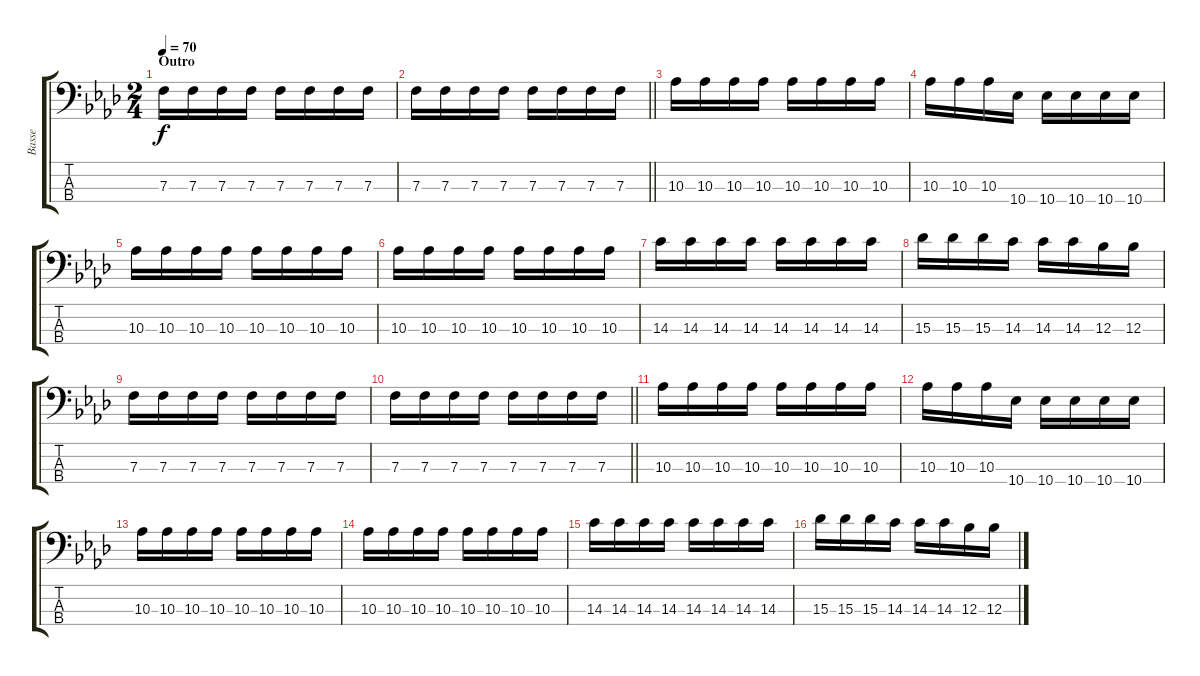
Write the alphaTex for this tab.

\track ("Basse" "Basse") {instrument electricbassfinger}
\staff {score tabs}
\tuning (Ab2 Eb2 Bb1 F1) {hide}
\ts (2 4)
\section ("" "Outro")
\tempo 70
\clef f4
\ks fminor
7.3.16{dy f volume 14} 7.3.16 7.3.16 7.3.16 7.3.16 7.3.16 7.3.16 7.3.16 |
\barLineRight lightlight
7.3.16 7.3.16 7.3.16 7.3.16 7.3.16 7.3.16 7.3.16 7.3.16 |
10.3.16 10.3.16 10.3.16 10.3.16 10.3.16 10.3.16 10.3.16 10.3.16 |
10.3.16 10.3.16 10.3.16 10.4.16 10.4.16 10.4.16 10.4.16 10.4.16 |
10.3.16 10.3.16 10.3.16 10.3.16 10.3.16 10.3.16 10.3.16 10.3.16 |
10.3.16 10.3.16 10.3.16 10.3.16 10.3.16 10.3.16 10.3.16 10.3.16 |
14.3.16 14.3.16 14.3.16 14.3.16 14.3.16 14.3.16 14.3.16 14.3.16 |
15.3.16 15.3.16 15.3.16 14.3.16 14.3.16 14.3.16 12.3.16 12.3.16 |
7.3.16{volume 13} 7.3.16 7.3.16 7.3.16 7.3.16 7.3.16 7.3.16 7.3.16 |
\barLineRight lightlight
7.3.16 7.3.16 7.3.16 7.3.16 7.3.16 7.3.16 7.3.16 7.3.16 |
10.3.16 10.3.16 10.3.16 10.3.16 10.3.16 10.3.16 10.3.16 10.3.16 |
10.3.16 10.3.16 10.3.16 10.4.16 10.4.16 10.4.16 10.4.16 10.4.16 |
10.3.16 10.3.16 10.3.16 10.3.16 10.3.16 10.3.16 10.3.16 10.3.16 |
10.3.16 10.3.16 10.3.16 10.3.16 10.3.16 10.3.16 10.3.16 10.3.16 |
14.3.16 14.3.16 14.3.16 14.3.16 14.3.16 14.3.16 14.3.16 14.3.16 |
15.3.16 15.3.16 15.3.16 14.3.16 14.3.16 14.3.16 12.3.16 12.3.16
